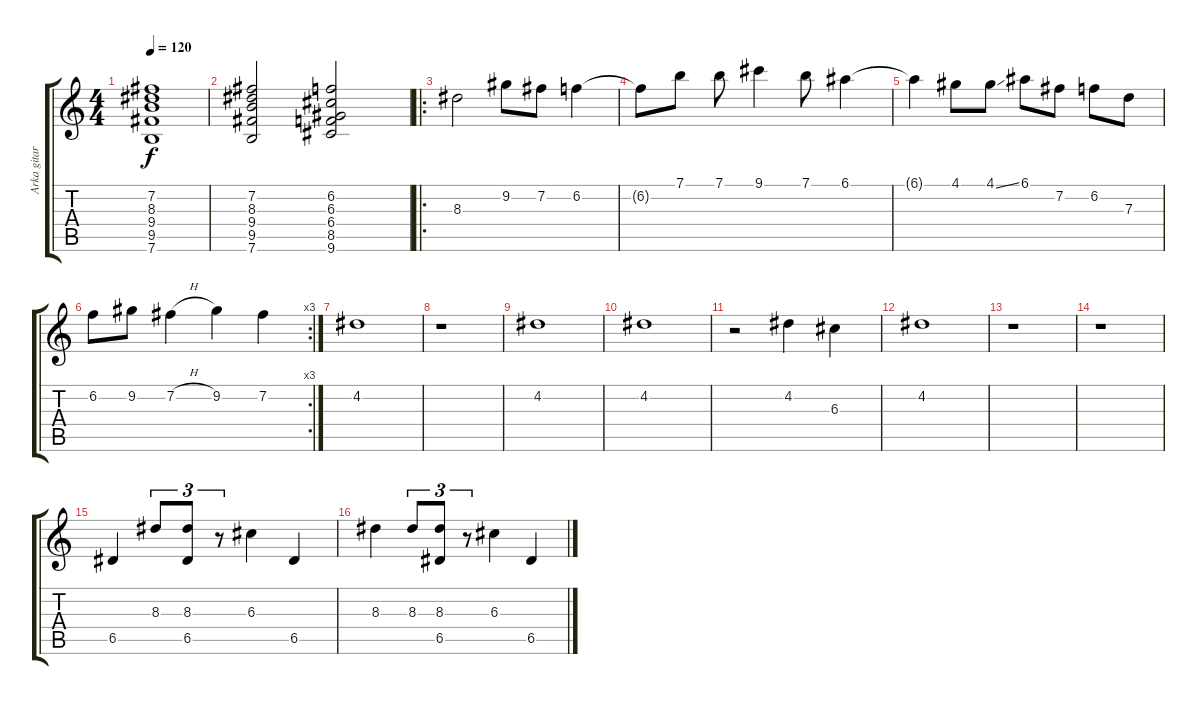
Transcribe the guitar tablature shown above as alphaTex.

\track ("Arka gitar" "Arka gitar") {instrument acousticguitarnylon}
\staff {score tabs}
\tuning (E4 B3 G3 D3 A2 E2) {hide}
\ts (4 4)
\tempo 120
\clef g2
\ks c
(7.2 8.3 9.4 9.5 7.6).1{dy f instrument acousticguitarnylon} |
(7.2 8.3 9.4 9.5 7.6).2 (6.2 6.3 6.4 8.5 9.6).2 |
\ro
8.3.2 9.2.8 7.2.8 6.2.4 |
6.2{t}.8 7.1.8 7.1.8 9.1.4 7.1.8 6.1.4 |
6.1{t}.4 4.1.8 4.1{ss}.8 6.1.8 7.2.8 6.2.8 7.3.8 |
\rc 3
6.2.8 9.2.8 7.2{h}.4 9.2.4 7.2.4 |
4.2.1 |
r.1 |
4.2.1 |
4.2.1 |
r.2 4.2.4 6.3.4 |
4.2.1 |
r.1 |
r.1 |
6.5.4 8.3.8{tu (3 2)} (8.3 6.5).8{tu (3 2)} r.8{tu (3 2)} 6.3.4 6.5.4 |
8.3.4 8.3.8{tu (3 2)} (8.3 6.5).8{tu (3 2)} r.8{tu (3 2)} 6.3.4 6.5.4
